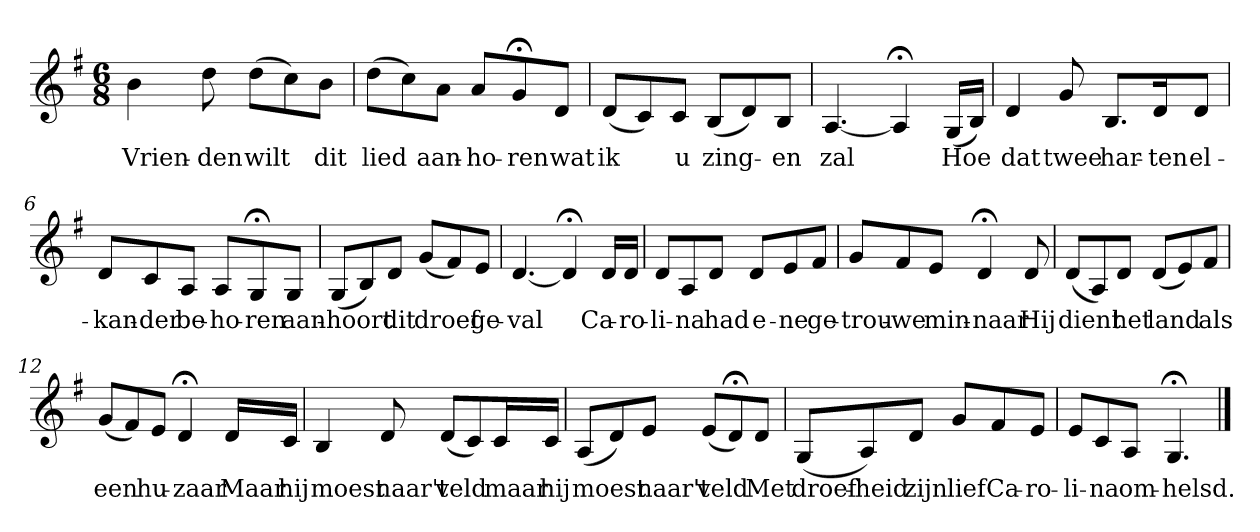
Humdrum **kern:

**kern	**text
*part1	*part1
*staff1	*staff1
*k[f#]	*
*G:	*
*M6/8	*
*MM120	*
=1	=1
4b	Vrien-
8dd	-den
(8ddL	wilt
8cc)	.
8bJ	dit
=2	=2
(8ddL	lied
8cc)	.
8aJ	aan-
8aL	-ho-
8g;<	-ren
8dJ	wat
=3	=3
(8dL	ik
8c)	.
8cJ	u
(8BL	zing-
8d)	.
8BJ	-en
=4	=4
[4.A	zal
4A;<]	.
(16GLL	Hoe
16BJJ)	.
=5	=5
4d	dat
8g	twee
8.BL	har-
16dK	-ten
8dJ	el-
=6	=6
8dL	-kan-
8c	-der
8AJ	be-
8AL	-ho-
8G;<	-ren
8GJ	aan-
=7	=7
(8GL	-hoort
8B)	.
8dJ	dit
(8gL	droef
8f#)	.
8eJ	ge-
=8	=8
[4.d	-val
4d;<]	.
16dLL	Ca-
16dJJ	-ro-
=9	=9
8dL	-li-
8A	-na
8dJ	had
8dL	e-
8e	-ne
8f#J	ge-
=10	=10
8gL	-trou-
8f#	-we
8eJ	min-
4d;<	-naar
8d	Hij
=11	=11
(8dL	dient
8A)	.
8dJ	het
(8dL	land
8e)	.
8f#J	als
=12	=12
(8gL	een
8f#)	.
8eJ	hu-
4d;<	-zaar
16dLL	Maar
16cJJ	hij
=13	=13
4B	moest
8d	naar't
(8dL	veld
8c)	.
16cL	maar
16cJJ	hij
=14	=14
(8AL	moest
8d)	.
8eJ	naar't
(8eL	veld
8d;<)	.
8dJ	Met
=15	=15
(8GL	droef-
8A)	-heid
8dJ	zijn
8gL	lief
8f#	Ca-
8eJ	-ro-
=16	=16
8eL	-li-
8c	-na
8AJ	om-
4.G;<	-helsd.
==	==
*-	*-
